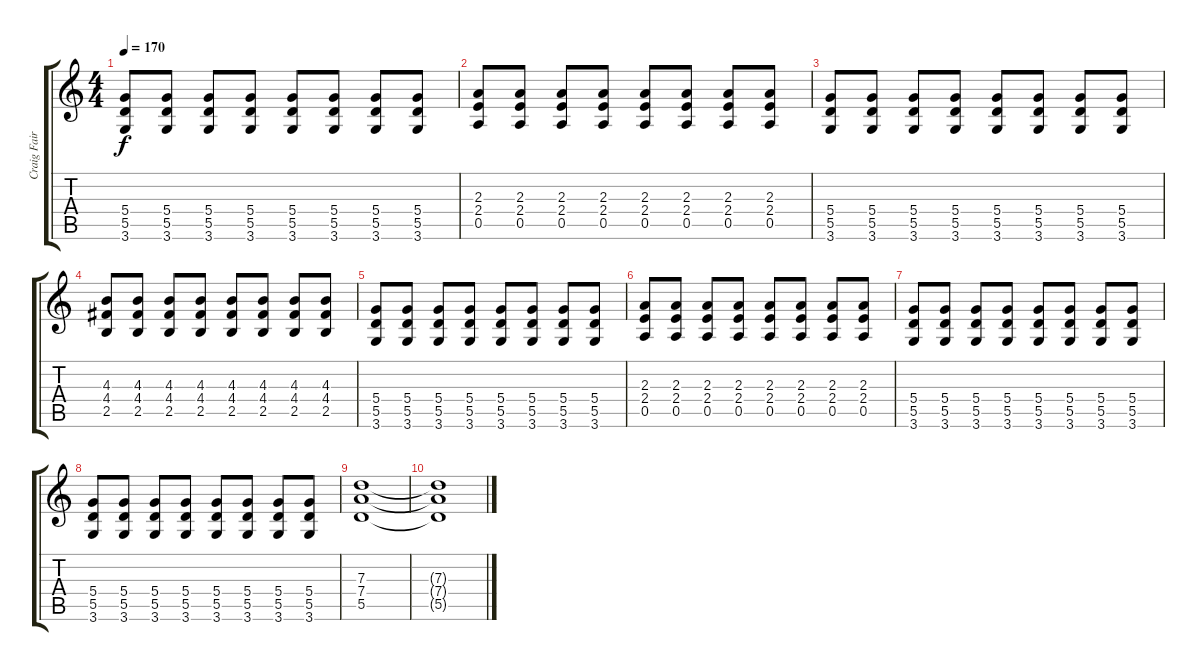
\track ("Craig Fairbough" "Craig Fair") {instrument electricguitarclean}
\staff {score tabs}
\tuning (E4 B3 G3 D3 A2 E2) {hide}
\ts (4 4)
\tempo 170
\clef g2
\ks c
(5.4 5.5 3.6).8{dy f} (5.4 5.5 3.6).8 (5.4 5.5 3.6).8 (5.4 5.5 3.6).8 (5.4 5.5 3.6).8 (5.4 5.5 3.6).8 (5.4 5.5 3.6).8 (5.4 5.5 3.6).8 |
(2.3 2.4 0.5).8 (2.3 2.4 0.5).8 (2.3 2.4 0.5).8 (2.3 2.4 0.5).8 (2.3 2.4 0.5).8 (2.3 2.4 0.5).8 (2.3 2.4 0.5).8 (2.3 2.4 0.5).8 |
(5.4 5.5 3.6).8 (5.4 5.5 3.6).8 (5.4 5.5 3.6).8 (5.4 5.5 3.6).8 (5.4 5.5 3.6).8 (5.4 5.5 3.6).8 (5.4 5.5 3.6).8 (5.4 5.5 3.6).8 |
(4.3 4.4 2.5).8 (4.3 4.4 2.5).8 (4.3 4.4 2.5).8 (4.3 4.4 2.5).8 (4.3 4.4 2.5).8 (4.3 4.4 2.5).8 (4.3 4.4 2.5).8 (4.3 4.4 2.5).8 |
(5.4 5.5 3.6).8 (5.4 5.5 3.6).8 (5.4 5.5 3.6).8 (5.4 5.5 3.6).8 (5.4 5.5 3.6).8 (5.4 5.5 3.6).8 (5.4 5.5 3.6).8 (5.4 5.5 3.6).8 |
(2.3 2.4 0.5).8 (2.3 2.4 0.5).8 (2.3 2.4 0.5).8 (2.3 2.4 0.5).8 (2.3 2.4 0.5).8 (2.3 2.4 0.5).8 (2.3 2.4 0.5).8 (2.3 2.4 0.5).8 |
(5.4 5.5 3.6).8 (5.4 5.5 3.6).8 (5.4 5.5 3.6).8 (5.4 5.5 3.6).8 (5.4 5.5 3.6).8 (5.4 5.5 3.6).8 (5.4 5.5 3.6).8 (5.4 5.5 3.6).8 |
(5.4 5.5 3.6).8 (5.4 5.5 3.6).8 (5.4 5.5 3.6).8 (5.4 5.5 3.6).8 (5.4 5.5 3.6).8 (5.4 5.5 3.6).8 (5.4 5.5 3.6).8 (5.4 5.5 3.6).8 |
(7.3 7.4 5.5).1{volume 0} |
(7.3{t} 7.4{t} 5.5{t}).1
